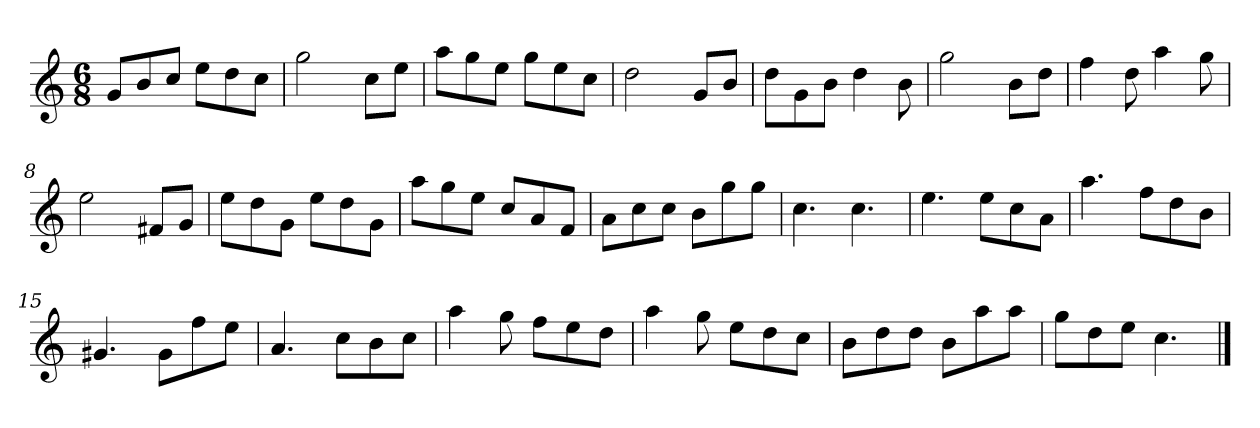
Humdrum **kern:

**kern
*part1
*staff1
*clefG2
*k[]
*C:
*M6/8
=
8g/L
8b/
8cc/J
8ee\L
8dd\
8cc\J
=2
2gg
8cc\L
8ee\J
=3
8aa\L
8gg\
8ee\J
8gg\L
8ee\
8cc\J
=4
2dd
8g/L
8b/J
=5
8dd\L
8g\
8b\J
4dd
8b
=6
2gg
8b\L
8dd\J
=7
4ff
8dd
4aa
8gg
=8
2ee
8f#X/L
8g/J
=9
8ee\L
8dd\
8g\J
8ee\L
8dd\
8g\J
=10
8aa\L
8gg\
8ee\J
8cc/L
8a/
8f/J
=11
8a\L
8cc\
8cc\J
8b\L
8gg\
8gg\J
=12
4.cc
4.cc
=13y
4.ee
8ee\L
8cc\
8a\J
=14
4.aa
8ff\L
8dd\
8b\J
=15
4.g#X
8g#\L
8ff\
8ee\J
=16
4.a
8cc\L
8b\
8cc\J
=17y
4aa
8gg
8ff\L
8ee\
8dd\J
=18
4aa
8gg
8ee\L
8dd\
8cc\J
=19
8b\L
8dd\
8dd\J
8b\L
8aa\
8aa\J
=20
8gg\L
8dd\
8ee\J
4.cc
==
*-
